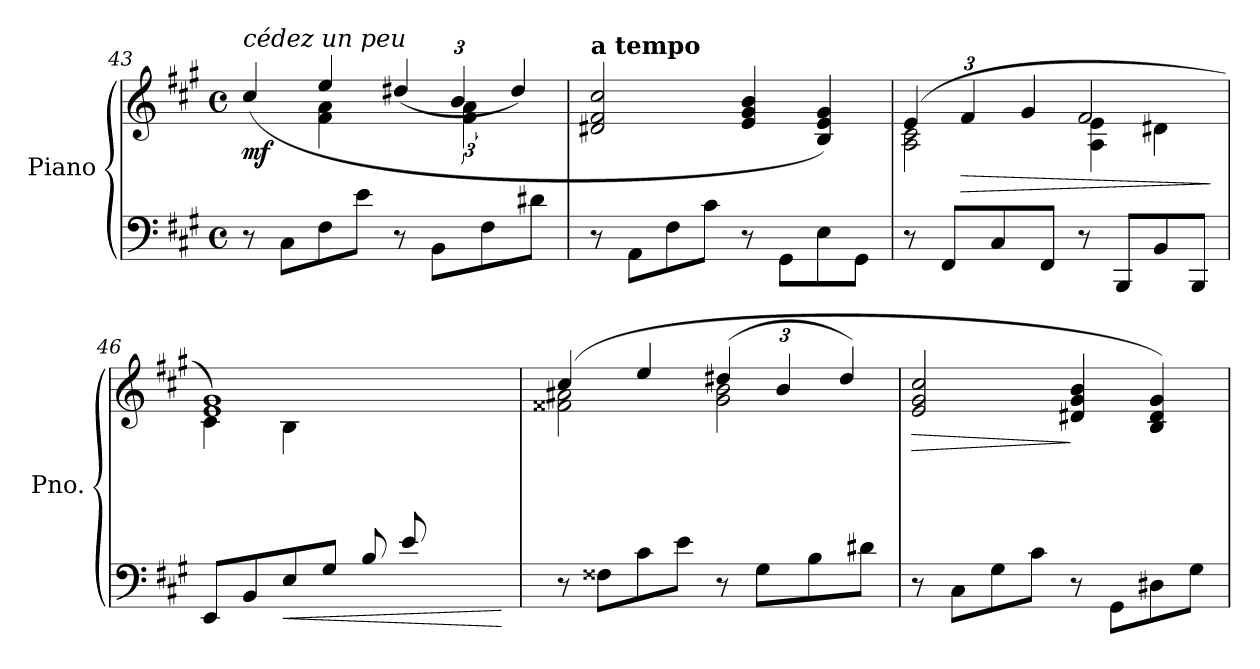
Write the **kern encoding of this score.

**kern	**kern	**dynam
*part1	*part1	*part1
*staff2	*staff1	*staff1/2
*I"Piano	*	*
*I'Pno.	*	*
*clefF4	*clefG2	*
*k[f#c#g#]	*k[f#c#g#]	*
*M4/4	*M4/4	*
*met(c)	*met(c)	*
=43	=43	=43
*	*^	*
!	!LO:TX:a:i:t=cédez un peu	!	!
!	!	!	!LO:DY:b
8r	(4cc#/	4ryy	mf
8C#\L	.	.	.
8F#\	4ee/	4f#\ 4a\	.
8e\J	.	.	.
*	*Xbrackettup	*brackettup	*
8r	(6dd#X/	6ryy	.
8BB\L	.	.	.
.	6b/	6f#\ 6a\	.
8F#\	.	.	.
.	6dd#/)	6ryy	.
8d#X\J	.	.	.
*	*v	*v	*
!!LO:LB:g=z
=44	=44	=44
!	!LO:TX:a:B:t=a tempo	!
8r	2d#X/ 2f#/ 2cc#/	.
8AA\L	.	.
8F#\	.	.
8c#\J	.	.
8r	4e/ 4g#/ 4b/	.
8GG#\L	.	.
8E\	4B/ 4e/ 4g#/)	.
8GG#\J	.	.
=45	=45	=45
*	*Xbrackettup	*
*	*^	*
8r	(6e/	2A\ 2c#\	.
8FF#/L	.	.	.
!	!	!	!LO:HP:b
.	6f#/	.	>
8C#/	.	.	.
.	6g#/	.	.
8FF#/J	.	.	.
8r	2f#/	4A\ 4e\	.
8BBB/L	.	.	.
8BB/	.	4d#X\	.
8BBB/J	.	.	.
*	*v	*v	*
.	.	]
=46	=46	=46
*	*^	*
*	*	*^	*
(8EE/L	1e 1g#)	4c#\	2.ryy	.
8BB/	.	.	.	.
!	!	!	!	!LO:HP:b=2
8E/	.	4B\	.	<
8G#/J	.	.	.	.
8B/L	.	2ryy	.	.
8e/	.	.	.	.
4ryy	.	.	8g#\	.
.	.	.	8b\J)	.
*	*v	*v	*v	*
.	.	[
=47	=47	=47
*	*^	*
8r	(4cc#/	2f##X\ 2a#X\	.
8F##X\L	.	.	.
8c#\	4ee/	.	.
8e\J	.	.	.
8r	(6dd#X/	2g#\ 2b\	.
8G#\L	.	.	.
.	6b/	.	.
8B\	.	.	.
.	6dd#/)	.	.
8d#X\J	.	.	.
*	*v	*v	*
!!LO:LB:g=z
=48	=48	=48
!	!	!LO:HP:b
8r	2e/ 2g#/ 2cc#/	>
8C#\L	.	.
8G#\	.	.
8c#\J	.	.
8r	4d#X/ 4g#/ 4b/	]
8GG#\L	.	.
8D#X\	4B/ 4d#/ 4g#/)	.
8G#\J	.	.
=	=	=
*-	*-	*-
